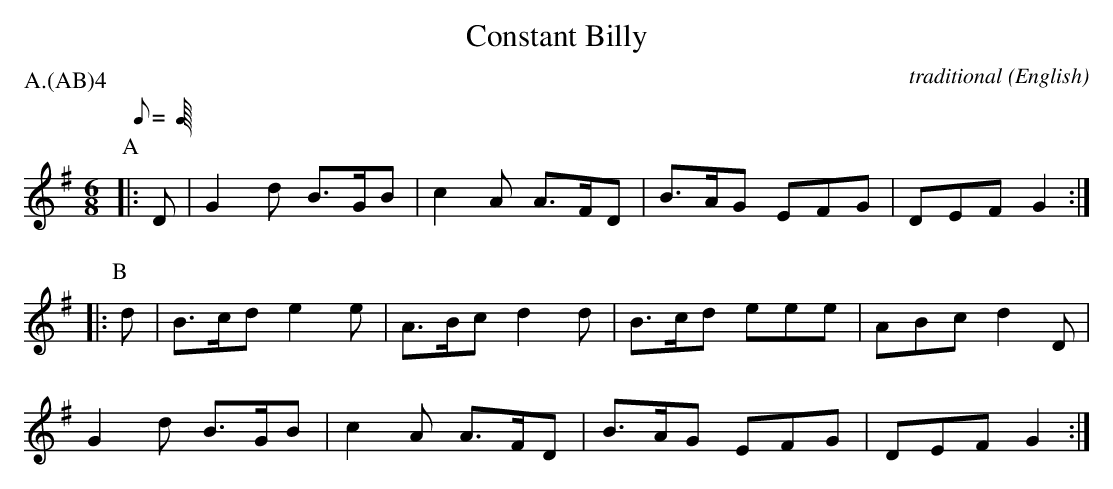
X:1
T:Constant Billy
C:traditional
M:6/8
L:1/8
O:English
P:A.(AB)4
K:G
Q:C3=76
V:1     clef=treble
P:A
|: D | G2 d B>GB | c2 A A>FD | B>AG EFG | DEF  G2 ::
P:B
d \
| B>cd e2 e | A>Bc d2 d | B>cd eee | ABc  d2 D |
G2 d B>GB | c2 A A>FD | B>AG EFG | DEF  G2 :|
